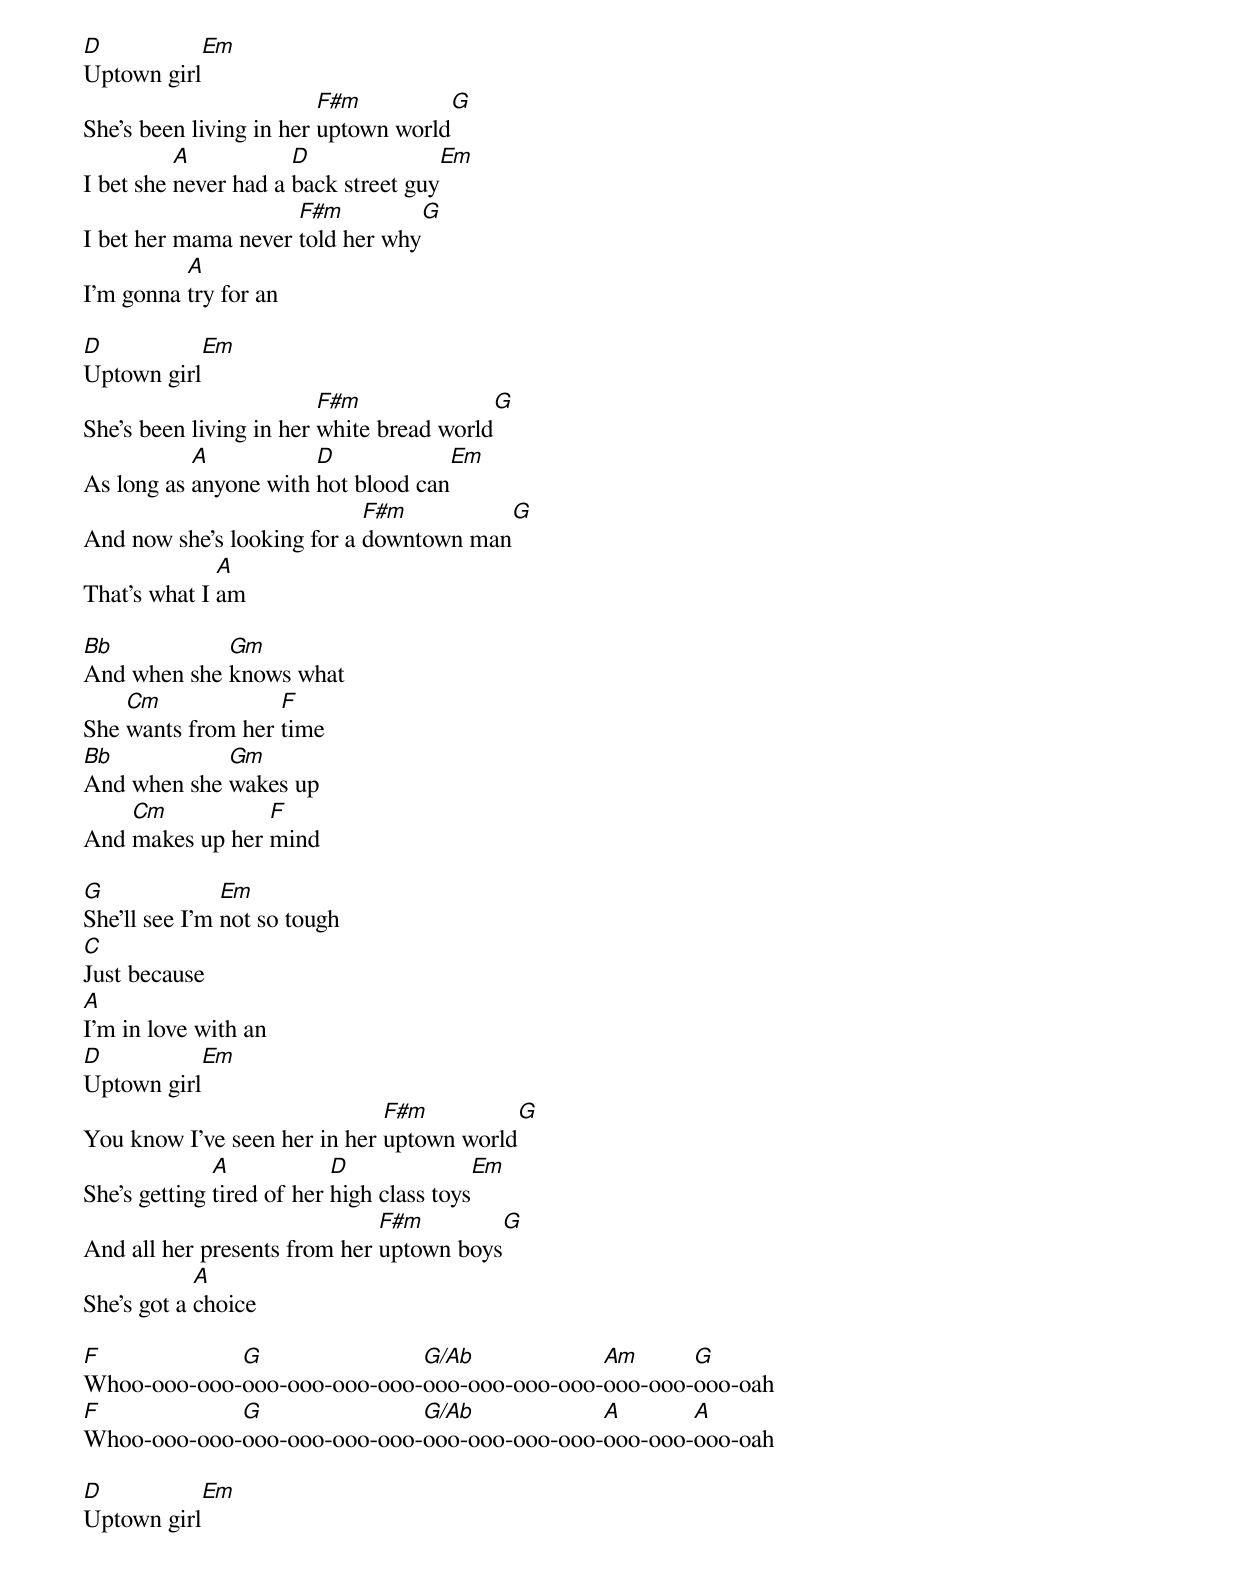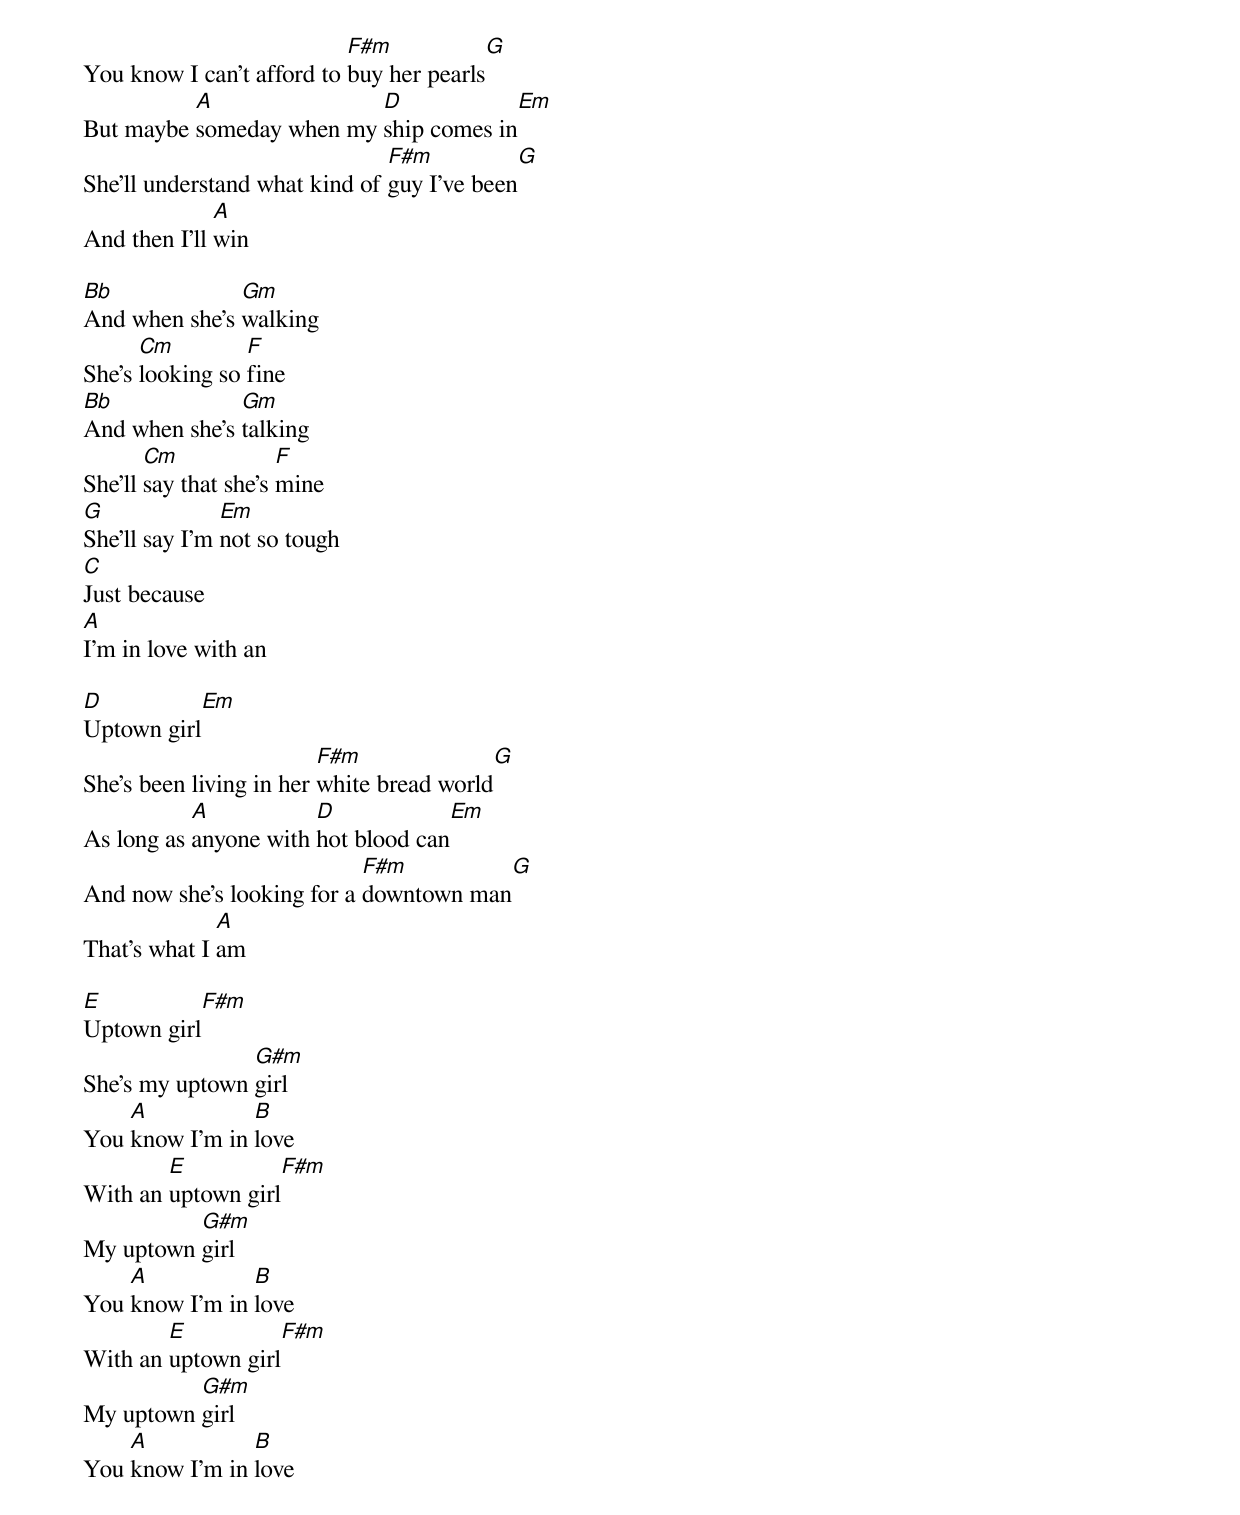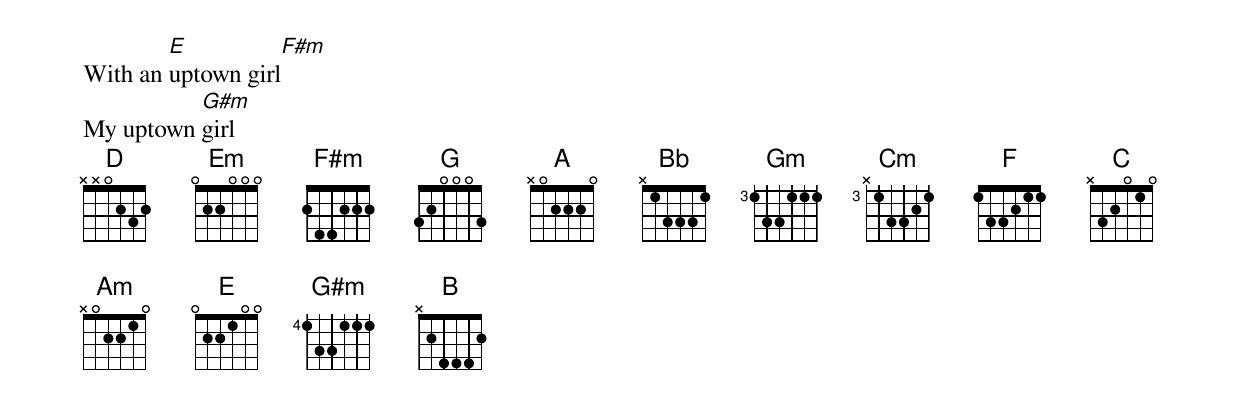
D	    Em
Uptown girl
			 F#m           G
She's been living in her uptown world
	  A           D               Em
I bet she never had a back street guy
                     F#m	   G
I bet her mama never told her why
          A
I'm gonna try for an

D           Em
Uptown girl
                         F#m                G
She's been living in her white bread world
           A           D              Em
As long as anyone with hot blood can
                            F#m            G
And now she's looking for a downtown man
              A
That's what I am

Bb           Gm
And when she knows what
    Cm             F
She wants from her time
Bb           Gm
And when she wakes up
    Cm           F
And makes up her mind

G              Em
She'll see I'm not so tough
C
Just because
A
I'm in love with an
D            Em
Uptown girl
 			      F#m           G
You know I've seen her in her uptown world
              A            D               Em
She's getting tired of her high class toys
                              F#m            G
And all her presents from her uptown boys
            A
She's got a choice

F            G               G/Ab            Am      G
Whoo-ooo-ooo-ooo-ooo-ooo-ooo-ooo-ooo-ooo-ooo-ooo-ooo-ooo-oah
F            G               G/Ab            A       A
Whoo-ooo-ooo-ooo-ooo-ooo-ooo-ooo-ooo-ooo-ooo-ooo-ooo-ooo-oah

D            Em
Uptown girl
                           F#m             G
You know I can't afford to buy her pearls
          A               D               Em
But maybe someday when my ship comes in
                               F#m            G
She'll understand what kind of guy I've been
              A
And then I'll win

Bb             Gm
And when she's walking
      Cm         F
She's looking so fine
Bb             Gm
And when she's talking
       Cm             F
She'll say that she's mine
G              Em
She'll say I'm not so tough
C
Just because
A
I'm in love with an

D           Em
Uptown girl
                         F#m                G
She's been living in her white bread world
           A           D              Em
As long as anyone with hot blood can
                            F#m            G
And now she's looking for a downtown man
              A
That's what I am

E            F#m
Uptown girl
                G#m
She's my uptown girl
    A           B
You know I'm in love
        E            F#m
With an uptown girl
          G#m
My uptown girl
    A           B
You know I'm in love
        E            F#m
With an uptown girl
          G#m
My uptown girl
    A           B
You know I'm in love
        E           F#m
With an uptown girl
          G#m
My uptown girl
